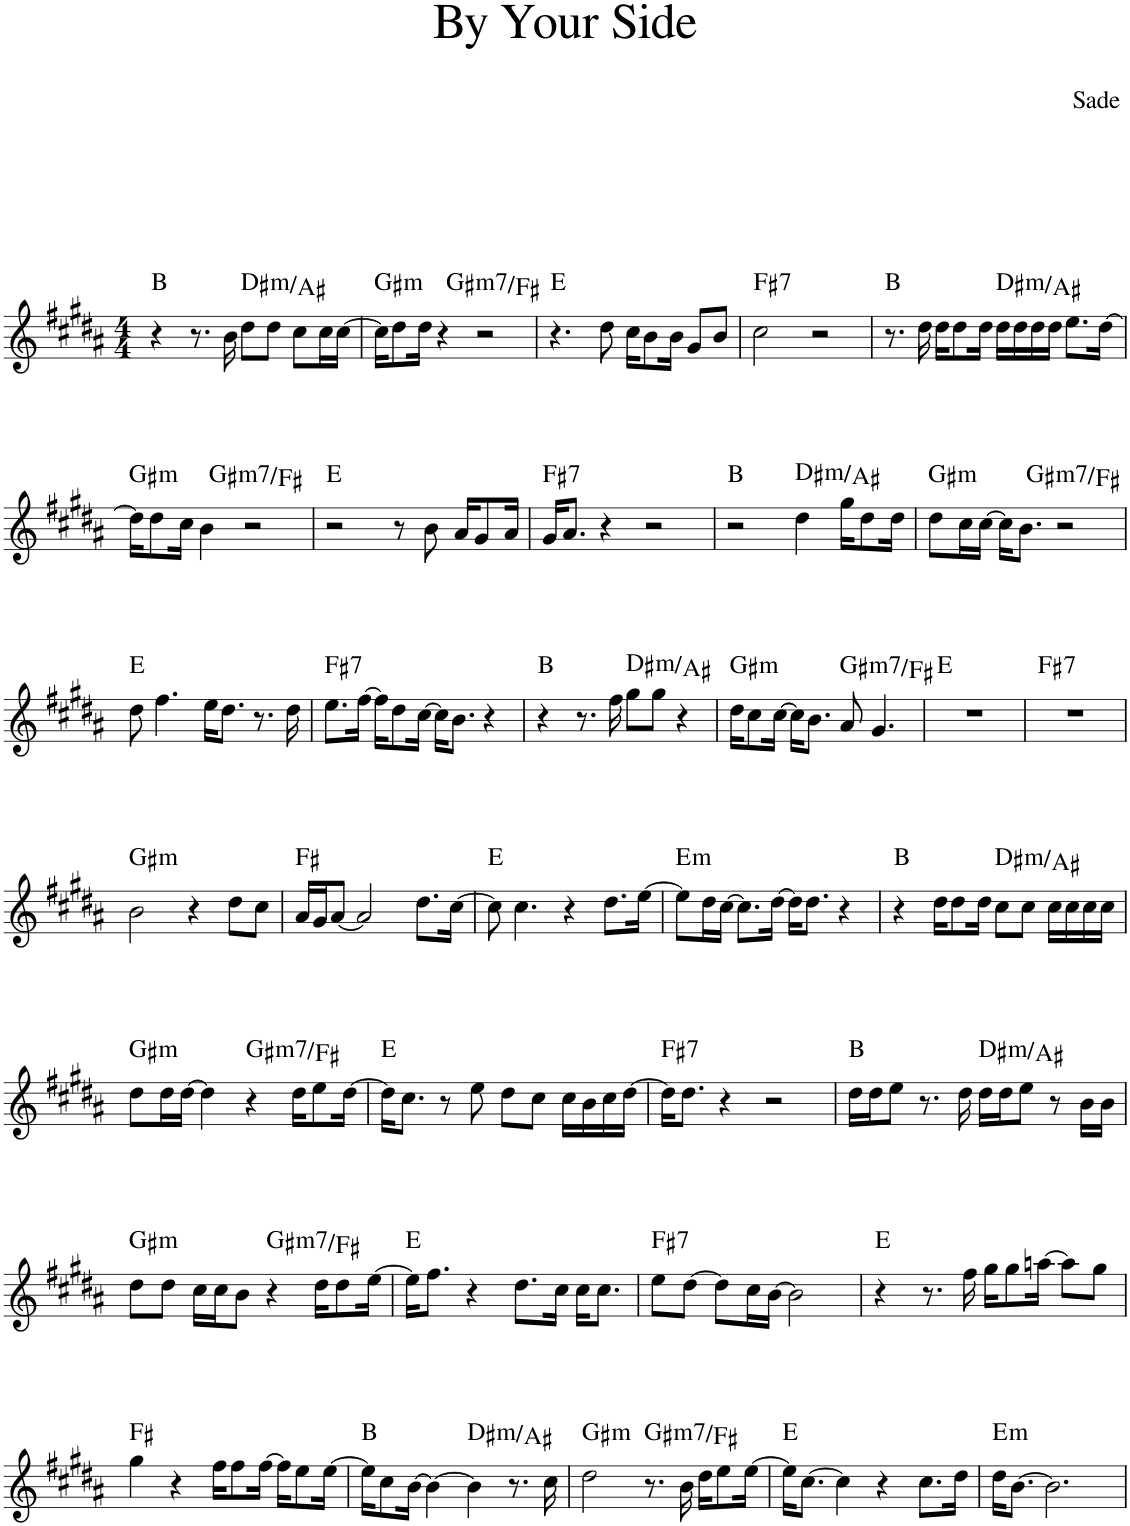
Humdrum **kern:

**kern	**harte
*part1	*part1
*staff1	*
*I"Piano	*
*I'Pno.	*
*clefG2	*
*k[f#c#g#d#a#]	*
*M4/4	*
=1	=1
4r	B:maj
8.r	.
16b\	.
!	!LO:H:kt=m
8dd#\L	D#:min/5
8dd#\J	.
8cc#\L	.
16cc#\L	.
[16cc#\JJ	.
=2	=2
!	!LO:H:kt=m
16cc#\KL]	G#:min
8dd#\	.
16dd#\Jk	.
4r	.
!	!LO:H:kt=m7
2r	G#:min7/b7
=3	=3
4.r	E:maj
8dd#\	.
16cc#\KL	.
8b\	.
16b\Jk	.
8g#/L	.
8b/J	.
=4	=4
!	!LO:H:kt=7
2cc#\	F#:7
2r	.
=5	=5
8.r	B:maj
16dd#\	.
16dd#\KL	.
8dd#\	.
16dd#\Jk	.
!	!LO:H:kt=m
16dd#\LL	D#:min/5
16dd#\	.
16dd#\	.
16dd#\JJ	.
8.ee\L	.
[16dd#\Jk	.
!!LO:LB:g=z
=6	=6
!	!LO:H:kt=m
16dd#\KL]	G#:min
8dd#\	.
16cc#\Jk	.
4b\	.
!	!LO:H:kt=m7
2r	G#:min7/b7
=7	=7
2r	E:maj
8r	.
8b\	.
16a#/KL	.
8g#/	.
16a#/Jk	.
=8	=8
!	!LO:H:kt=7
16g#/KL	F#:7
8.a#/J	.
4r	.
2r	.
=9	=9
2r	B:maj
!	!LO:H:kt=m
4dd#\	D#:min/5
16gg#\KL	.
8dd#\	.
16dd#\Jk	.
=10	=10
!	!LO:H:kt=m
8dd#\L	G#:min
16cc#\L	.
[16cc#\JJ	.
16cc#\KL]	.
8.b\J	.
!	!LO:H:kt=m7
2r	G#:min7/b7
!!LO:LB:g=z
=11	=11
8dd#\	E:maj
4.ff#\	.
16ee\KL	.
8.dd#\J	.
8.r	.
16dd#\	.
=12	=12
!	!LO:H:kt=7
8.ee\L	F#:7
[16ff#\Jk	.
16ff#\KL]	.
8dd#\	.
[16cc#\Jk	.
16cc#\KL]	.
8.b\J	.
4r	.
=13	=13
4r	B:maj
8.r	.
16ff#\	.
!	!LO:H:kt=m
8gg#\L	D#:min/5
8gg#\J	.
4r	.
=14	=14
!	!LO:H:kt=m
16dd#\KL	G#:min
8cc#\	.
[16cc#\Jk	.
16cc#\KL]	.
8.b\J	.
!	!LO:H:kt=m7
8a#/	G#:min7/b7
4.g#/	.
=15	=15
1r	E:maj
=16	=16
!	!LO:H:kt=7
1r	F#:7
!!LO:LB:g=z
=17	=17
!	!LO:H:kt=m
2b\	G#:min
4r	.
8dd#\L	.
8cc#\J	.
=18	=18
16a#/LL	F#:maj
16g#/J	.
[8a#/J	.
2a#/]	.
8.dd#\L	.
[16cc#\Jk	.
=19	=19
8cc#\]	E:maj
4.cc#\	.
4r	.
8.dd#\L	.
[16ee\Jk	.
=20	=20
!	!LO:H:kt=m
8ee\L]	E:min
16dd#\L	.
[16cc#\JJ	.
8.cc#\L]	.
[16dd#\Jk	.
16dd#\KL]	.
8.dd#\J	.
4r	.
=21	=21
4r	B:maj
16dd#\KL	.
8dd#\	.
16dd#\Jk	.
!	!LO:H:kt=m
8cc#\L	D#:min/5
8cc#\J	.
16cc#\LL	.
16cc#\	.
16cc#\	.
16cc#\JJ	.
!!LO:LB:g=z
=22	=22
!	!LO:H:kt=m
8dd#\L	G#:min
16dd#\L	.
[16dd#\JJ	.
4dd#\]	.
!	!LO:H:kt=m7
4r	G#:min7/b7
16dd#\KL	.
8ee\	.
[16dd#\Jk	.
=23	=23
16dd#\KL]	E:maj
8.cc#\J	.
8r	.
8ee\	.
8dd#\L	.
8cc#\J	.
16cc#\LL	.
16b\	.
16cc#\	.
[16dd#\JJ	.
=24	=24
!	!LO:H:kt=7
16dd#\KL]	F#:7
8.dd#\J	.
4r	.
2r	.
=25	=25
16dd#\LL	B:maj
16dd#\J	.
8ee\J	.
8.r	.
16dd#\	.
!	!LO:H:kt=m
16dd#\LL	D#:min/5
16dd#\J	.
8ee\J	.
8r	.
16b\LL	.
16b\JJ	.
!!LO:LB:g=z
=26	=26
!	!LO:H:kt=m
8dd#\L	G#:min
8dd#\J	.
16cc#\LL	.
16cc#\J	.
8b\J	.
!	!LO:H:kt=m7
4r	G#:min7/b7
16dd#\KL	.
8dd#\	.
[16ee\Jk	.
=27	=27
16ee\KL]	E:maj
8.ff#\J	.
4r	.
8.dd#\L	.
16cc#\Jk	.
16cc#\KL	.
8.cc#\J	.
=28	=28
!	!LO:H:kt=7
8ee\L	F#:7
[8dd#\J	.
8dd#\L]	.
16cc#\L	.
[16b\JJ	.
2b\]	.
=29	=29
4r	E:maj
8.r	.
16ff#\	.
16gg#\KL	.
8gg#\	.
[16aan\Jk	.
8aa\L]	.
8gg#\J	.
!!LO:LB:g=z
=30	=30
4gg#\	F#:maj
4r	.
16ff#\KL	.
8ff#\	.
[16ff#\Jk	.
16ff#\KL]	.
8ee\	.
[16ee\Jk	.
=31	=31
16ee\KL]	B:maj
8cc#\	.
[16b\Jk	.
4b\_	.
!	!LO:H:kt=m
4b\]	D#:min/5
8.r	.
16cc#\	.
=32	=32
!	!LO:H:kt=m
2dd#\	G#:min
!	!LO:H:kt=m7
8.r	G#:min7/b7
16b\	.
16dd#\KL	.
8ee\	.
[16ee\Jk	.
=33	=33
16ee\KL]	E:maj
[8.cc#\J	.
4cc#\]	.
4r	.
8.cc#\L	.
16dd#\Jk	.
=34	=34
!	!LO:H:kt=m
16dd#\KL	E:min
[8.b\J	.
2.b\]	.
=	=
*-	*-
